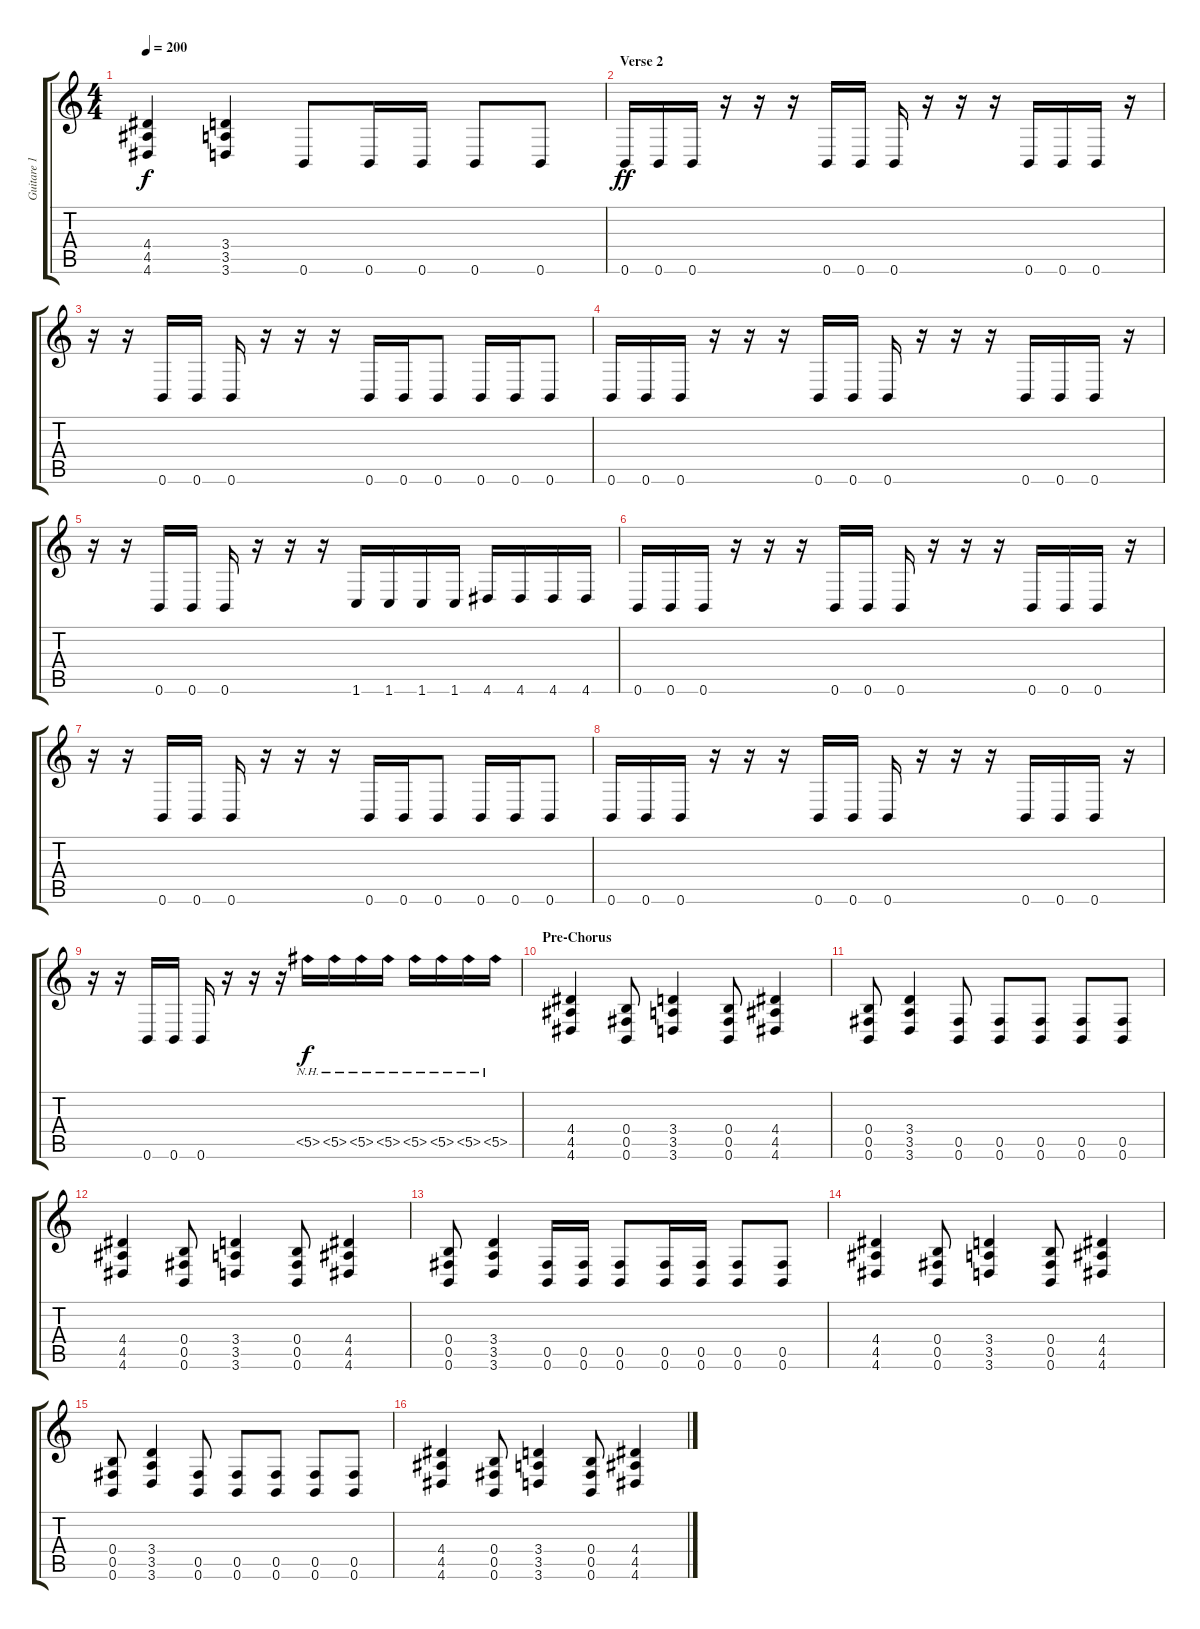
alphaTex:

\track ("Guitare 1" "Guitare 1") {instrument distortionguitar}
\staff {score tabs}
\tuning (Db4 Ab3 E3 B2 Gb2 B1) {hide}
\ts (4 4)
\tempo 200
\clef g2
\ks c
(4.4{t} 4.5{t} 4.6{t}).4{dy f} (3.4 3.5 3.6).4 0.6.8 0.6.16 0.6.16 0.6.8 0.6.8 |
\section ("" "Verse 2")
0.6.16{dy ff} 0.6.16 0.6.16 r.16 r.16 r.16 0.6.16 0.6.16 0.6.16 r.16 r.16 r.16 0.6.16 0.6.16 0.6.16 r.16 |
r.16 r.16 0.6.16 0.6.16 0.6.16 r.16 r.16 r.16 0.6.16 0.6.16 0.6.8 0.6.16 0.6.16 0.6.8 |
0.6.16 0.6.16 0.6.16 r.16 r.16 r.16 0.6.16 0.6.16 0.6.16 r.16 r.16 r.16 0.6.16 0.6.16 0.6.16 r.16 |
r.16 r.16 0.6.16 0.6.16 0.6.16 r.16 r.16 r.16 1.6.16 1.6.16 1.6.16 1.6.16 4.6.16 4.6.16 4.6.16 4.6.16 |
0.6.16 0.6.16 0.6.16 r.16 r.16 r.16 0.6.16 0.6.16 0.6.16 r.16 r.16 r.16 0.6.16 0.6.16 0.6.16 r.16 |
r.16 r.16 0.6.16 0.6.16 0.6.16 r.16 r.16 r.16 0.6.16 0.6.16 0.6.8 0.6.16 0.6.16 0.6.8 |
0.6.16 0.6.16 0.6.16 r.16 r.16 r.16 0.6.16 0.6.16 0.6.16 r.16 r.16 r.16 0.6.16 0.6.16 0.6.16 r.16 |
r.16 r.16 0.6.16 0.6.16 0.6.16 r.16 r.16 r.16 5.5{nh}.16{dy f} 5.5{nh}.16 5.5{nh}.16 5.5{nh}.16 5.5{nh}.16 5.5{nh}.16 5.5{nh}.16 5.5{nh}.16 |
\section ("" "Pre-Chorus")
(4.4 4.5 4.6).4 (0.4 0.5 0.6).8 (3.4 3.5 3.6).4 (0.4 0.5 0.6).8 (4.4 4.5 4.6).4 |
(0.4 0.5 0.6).8 (3.4 3.5 3.6).4 (0.5 0.6).8 (0.5 0.6).8 (0.5 0.6).8 (0.5 0.6).8 (0.5 0.6).8 |
(4.4 4.5 4.6).4 (0.4 0.5 0.6).8 (3.4 3.5 3.6).4 (0.4 0.5 0.6).8 (4.4 4.5 4.6).4 |
(0.4 0.5 0.6).8 (3.4 3.5 3.6).4 (0.5 0.6).16 (0.5 0.6).16 (0.5 0.6).8 (0.5 0.6).16 (0.5 0.6).16 (0.5 0.6).8 (0.5 0.6).8 |
(4.4 4.5 4.6).4 (0.4 0.5 0.6).8 (3.4 3.5 3.6).4 (0.4 0.5 0.6).8 (4.4 4.5 4.6).4 |
(0.4 0.5 0.6).8 (3.4 3.5 3.6).4 (0.5 0.6).8 (0.5 0.6).8 (0.5 0.6).8 (0.5 0.6).8 (0.5 0.6).8 |
(4.4 4.5 4.6).4 (0.4 0.5 0.6).8 (3.4 3.5 3.6).4 (0.4 0.5 0.6).8 (4.4 4.5 4.6).4
